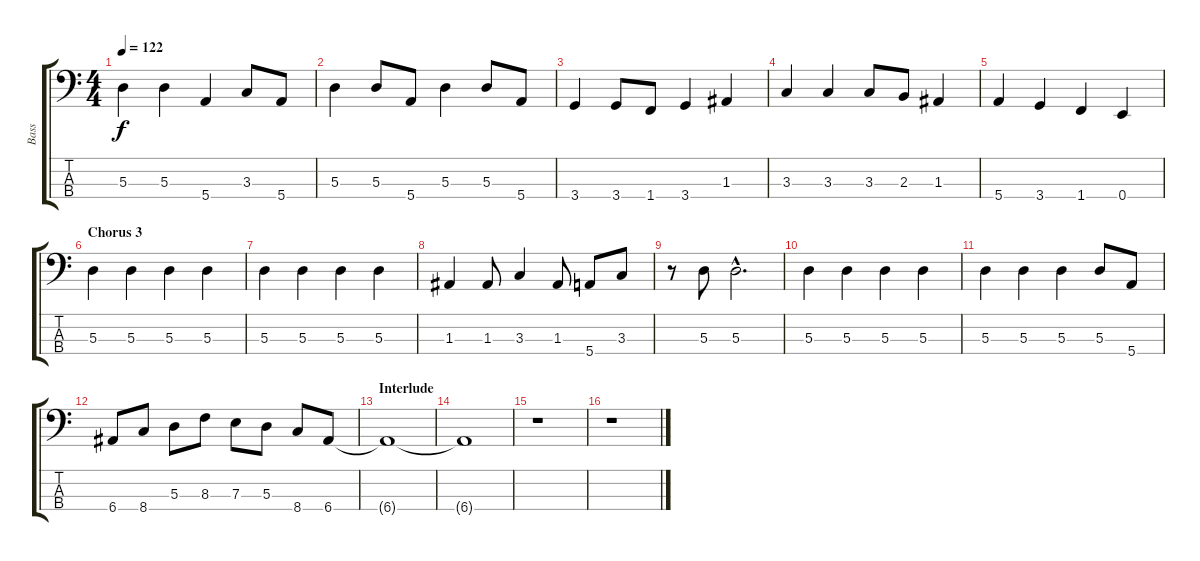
\track ("Bass" "Bass") {instrument electricbassfinger}
\staff {score tabs}
\tuning (G2 D2 A1 E1) {hide}
\ts (4 4)
\tempo 122
\clef f4
\ks c
5.3.4{dy f} 5.3.4 5.4.4 3.3.8 5.4.8 |
5.3.4 5.3.8 5.4.8 5.3.4 5.3.8 5.4.8 |
3.4.4 3.4.8 1.4.8 3.4.4 1.3.4 |
3.3.4 3.3.4 3.3.8 2.3.8 1.3.4 |
5.4.4 3.4.4 1.4.4 0.4.4 |
\section ("" "Chorus 3")
5.3.4 5.3.4 5.3.4 5.3.4 |
5.3.4 5.3.4 5.3.4 5.3.4 |
1.3.4 1.3.8 3.3.4 1.3.8 5.4.8 3.3.8 |
r.8 5.3.8 5.3{hac}.2{d} |
5.3.4 5.3.4 5.3.4 5.3.4 |
5.3.4 5.3.4 5.3.4 5.3.8 5.4.8 |
6.4.8 8.4.8 5.3.8 8.3.8 7.3.8 5.3.8 8.4.8 6.4.8 |
\section ("" "Interlude")
6.4{t}.1 |
6.4{t}.1 |
r.1 |
r.1
